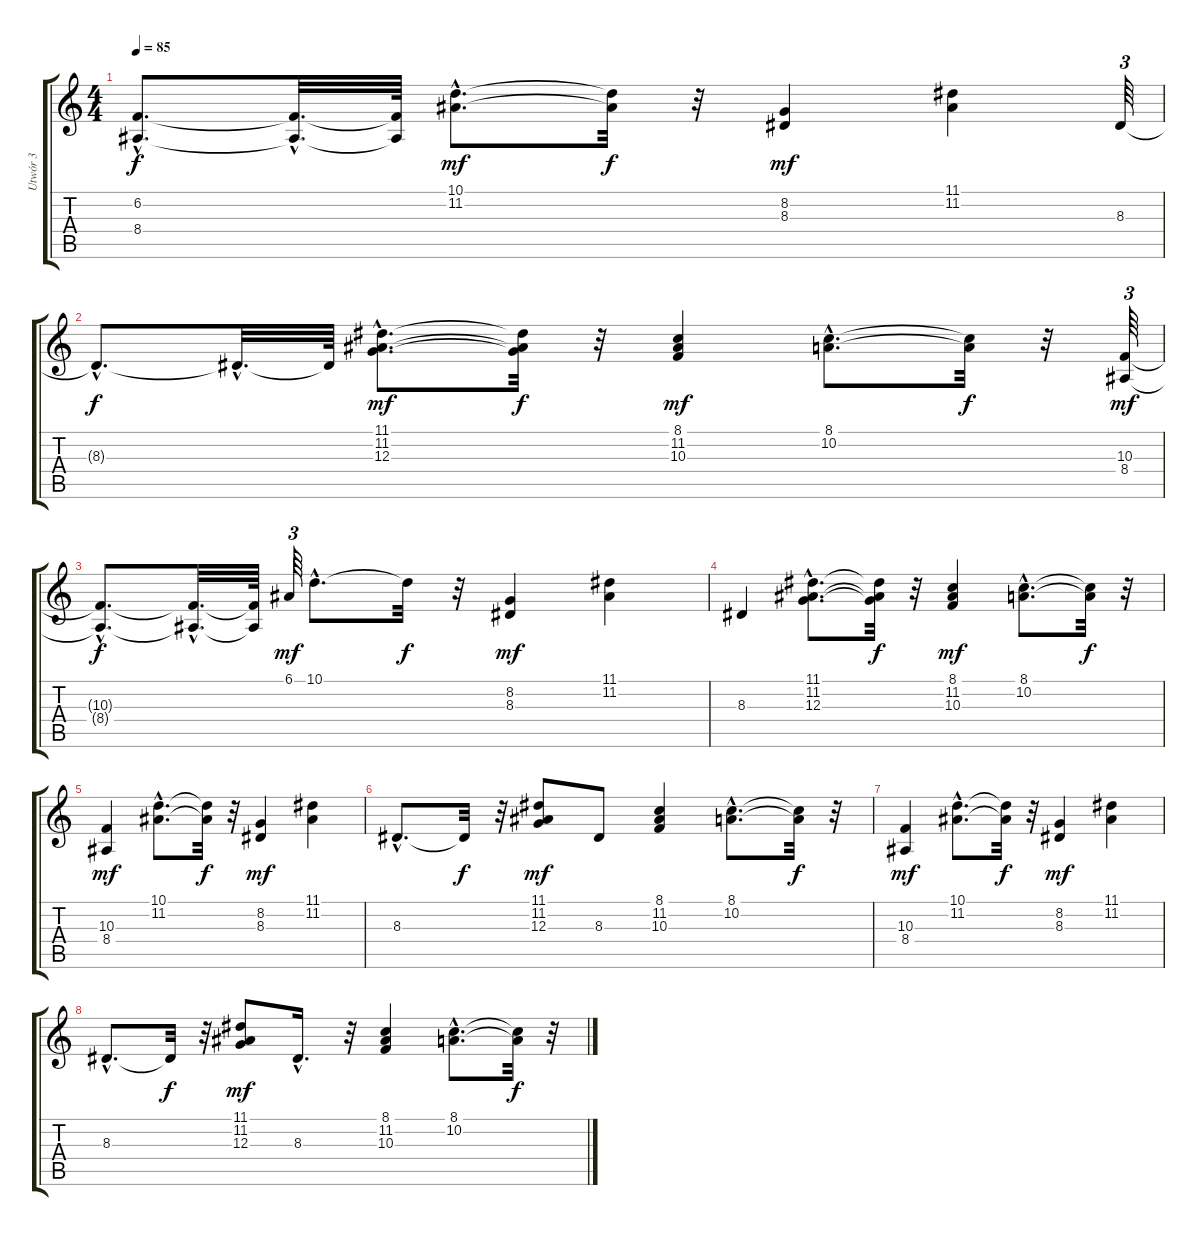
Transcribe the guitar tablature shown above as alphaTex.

\track ("Utwór 3" "Utwór 3") {instrument brightacousticpiano}
\staff {score tabs}
\tuning (E4 B3 G3 D3 A2 E2) {hide}
\ts (4 4)
\tempo 85
\clef g2
\ks c
(6.2{hac t} 8.4{hac t}).8{d dy f} (6.2{hac t} 8.4{hac t}).32{d} (6.2{t} 8.4{t}).64 (10.1{hac} 11.2{hac}).8{d dy mf} (10.1{t} 11.2{t}).32{dy f} r.32 (8.2 8.3).4{dy mf} (11.1 11.2).4 8.3.64{tu (3 2)} |
8.3{hac t}.8{d dy f} 8.3{hac t}.32{d} 8.3{t}.64 (11.1{hac} 11.2{hac} 12.3{hac}).8{d dy mf} (11.1{t} 11.2{t} 12.3{t}).32{dy f} r.32 (8.1 11.2 10.3).4{dy mf} (8.1{hac} 10.2{hac}).8{d} (8.1{t} 10.2{t}).32{dy f} r.32 (10.3 8.4).64{tu (3 2) dy mf} |
(10.3{hac t} 8.4{hac t}).8{d dy f} (10.3{hac t} 8.4{hac t}).32{d} (10.3{t} 8.4{t}).64 6.1.64{tu (3 2) dy mf} 10.1{hac}.8{d} 10.1{t}.32{dy f} r.32 (8.2 8.3).4{dy mf} (11.1 11.2).4 |
8.3.4 (11.1{hac} 11.2{hac} 12.3{hac}).8{d} (11.1{t} 11.2{t} 12.3{t}).32{dy f} r.32 (8.1 11.2 10.3).4{dy mf} (8.1{hac} 10.2{hac}).8{d} (8.1{t} 10.2{t}).32{dy f} r.32 |
(10.3 8.4).4{dy mf} (10.1{hac} 11.2{hac}).8{d} (10.1{t} 11.2{t}).32{dy f} r.32 (8.2 8.3).4{dy mf} (11.1 11.2).4 |
8.3{hac}.8{d} 8.3{t}.32{dy f} r.32 (11.1 11.2 12.3).8{dy mf} 8.3.8 (8.1 11.2 10.3).4 (8.1{hac} 10.2{hac}).8{d} (8.1{t} 10.2{t}).32{dy f} r.32 |
(10.3 8.4).4{dy mf} (10.1{hac} 11.2{hac}).8{d} (10.1{t} 11.2{t}).32{dy f} r.32 (8.2 8.3).4{dy mf} (11.1 11.2).4 |
8.3{hac}.8{d} 8.3{t}.32{dy f} r.32 (11.1 11.2 12.3).8{dy mf} 8.3{hac}.16{d} r.32 (8.1 11.2 10.3).4 (8.1{hac} 10.2{hac}).8{d} (8.1{t} 10.2{t}).32{dy f} r.32
